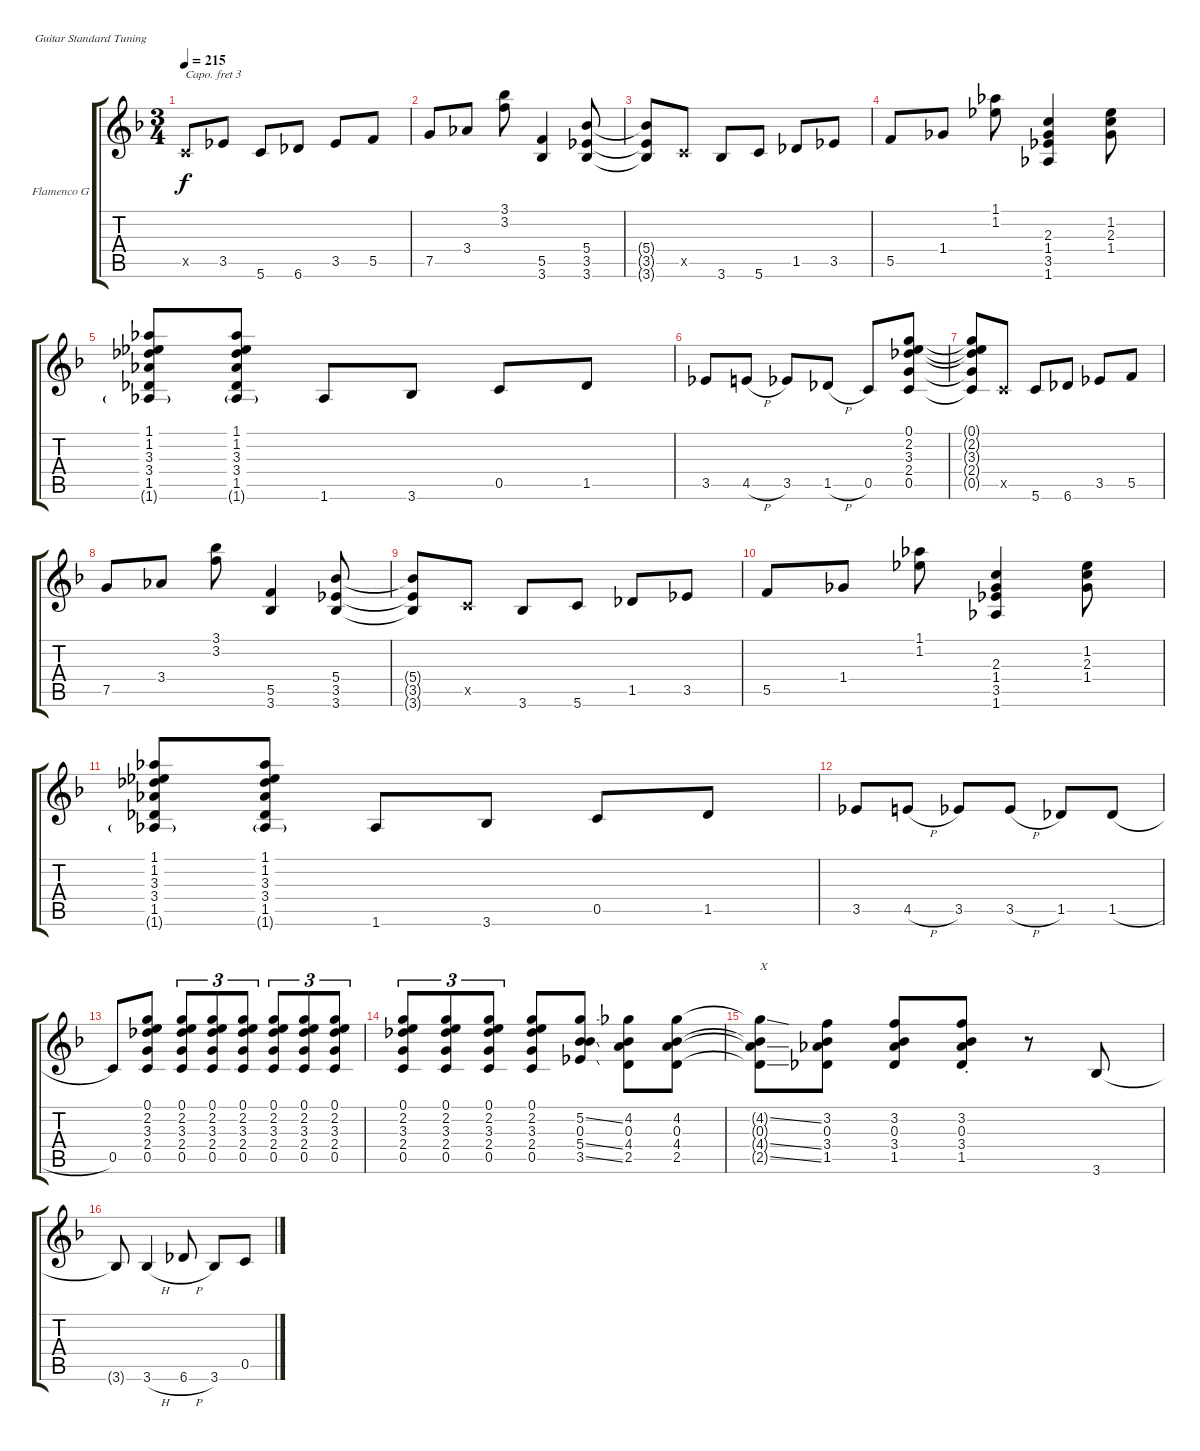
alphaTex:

\defaultSystemsLayout 4
\bracketExtendMode groupsimilarinstruments
\firstSystemTrackNameOrientation horizontal
\otherSystemsTrackNameOrientation horizontal
\track ("Flamenco Guitar" "Flamenco G") {instrument acousticguitarnylon}
\staff {score tabs}
\capo 3
\tuning (E4 B3 G3 D3 A2 E2)
\ts (3 4)
\tempo 215
\clef g2
\ks f
0.5{x}.8{dy f instrument acousticguitarnylon} 3.5.8 5.6.8 6.6.8 3.5.8 5.5.8 |
7.5.8 3.4.8 (3.1 3.2).8 (3.6 5.5).4 (3.6 3.5 5.4).8 |
(5.4{t} 3.5{t} 3.6{t}).8 0.5{x}.8 3.6.8 5.6.8 1.5.8 3.5.8 |
5.5.8 1.4.8 (1.1 1.2).8 (1.6 3.5 1.4 2.3).4 (1.2 2.3 1.4).8 |
(1.6{g} 1.5 3.4 3.3 1.2 1.1).8 (1.6{g} 1.5 3.4 3.3 1.2 1.1).8 1.6.8 3.6.8 0.5.8 1.5.8 |
3.5.8 4.5{h}.8 3.5.8 1.5{h}.8 0.5.8 (0.5 2.4 3.3 2.2 0.1).8 |
(0.5{t} 2.4{t} 3.3{t} 2.2{t} 0.1{t}).8 0.5{x}.8 5.6.8 6.6.8 3.5.8 5.5.8 |
7.5.8 3.4.8 (3.1 3.2).8 (3.6 5.5).4 (3.6 3.5 5.4).8 |
(5.4{t} 3.5{t} 3.6{t}).8 0.5{x}.8 3.6.8 5.6.8 1.5.8 3.5.8 |
5.5.8 1.4.8 (1.1 1.2).8 (1.6 3.5 1.4 2.3).4 (1.2 2.3 1.4).8 |
(1.1 1.2 3.3 3.4 1.5 1.6{g}).8 (1.6{g} 1.5 3.4 3.3 1.2 1.1).8 1.6.8 3.6.8 0.5.8 1.5.8 |
3.5.8 4.5{h}.8 3.5.8 3.5{h}.8 1.5.8 1.5{h}.8 |
0.5.8 (0.5 2.4 3.3 2.2 0.1).8 (0.5 2.4 3.3 2.2 0.1).8{tu (3 2)} (0.5 2.4 3.3 2.2 0.1).8{tu (3 2)} (0.5 2.4 3.3 2.2 0.1).8{tu (3 2)} (0.5 2.4 3.3 2.2 0.1).8{tu (3 2)} (0.5 2.4 3.3 2.2 0.1).8{tu (3 2)} (0.5 2.4 3.3 2.2 0.1).8{tu (3 2)} |
(0.5 2.4 3.3 2.2 0.1).8{tu (3 2)} (0.5 2.4 3.3 2.2 0.1).8{tu (3 2)} (0.5 2.4 3.3 2.2 0.1).8{tu (3 2)} (0.5 2.4 3.3 2.2 0.1).8 (3.5{ss} 5.4{ss} 0.3 5.2{ss}).8 (4.2 0.3 4.4 2.5).8 (4.2 0.3 4.4 2.5).8 |
(4.2{ss t} 0.3{t} 4.4{ss t} 2.5{ss t}).8{txt "X"} (3.2 0.3 3.4 1.5).8 (3.2 0.3 3.4 1.5).8 (1.5 3.4 0.3 3.2{st}).8 r.8 3.6.8 |
3.6{t}.8 3.6{h}.4 6.6{h}.8 3.6.8 0.5.8
